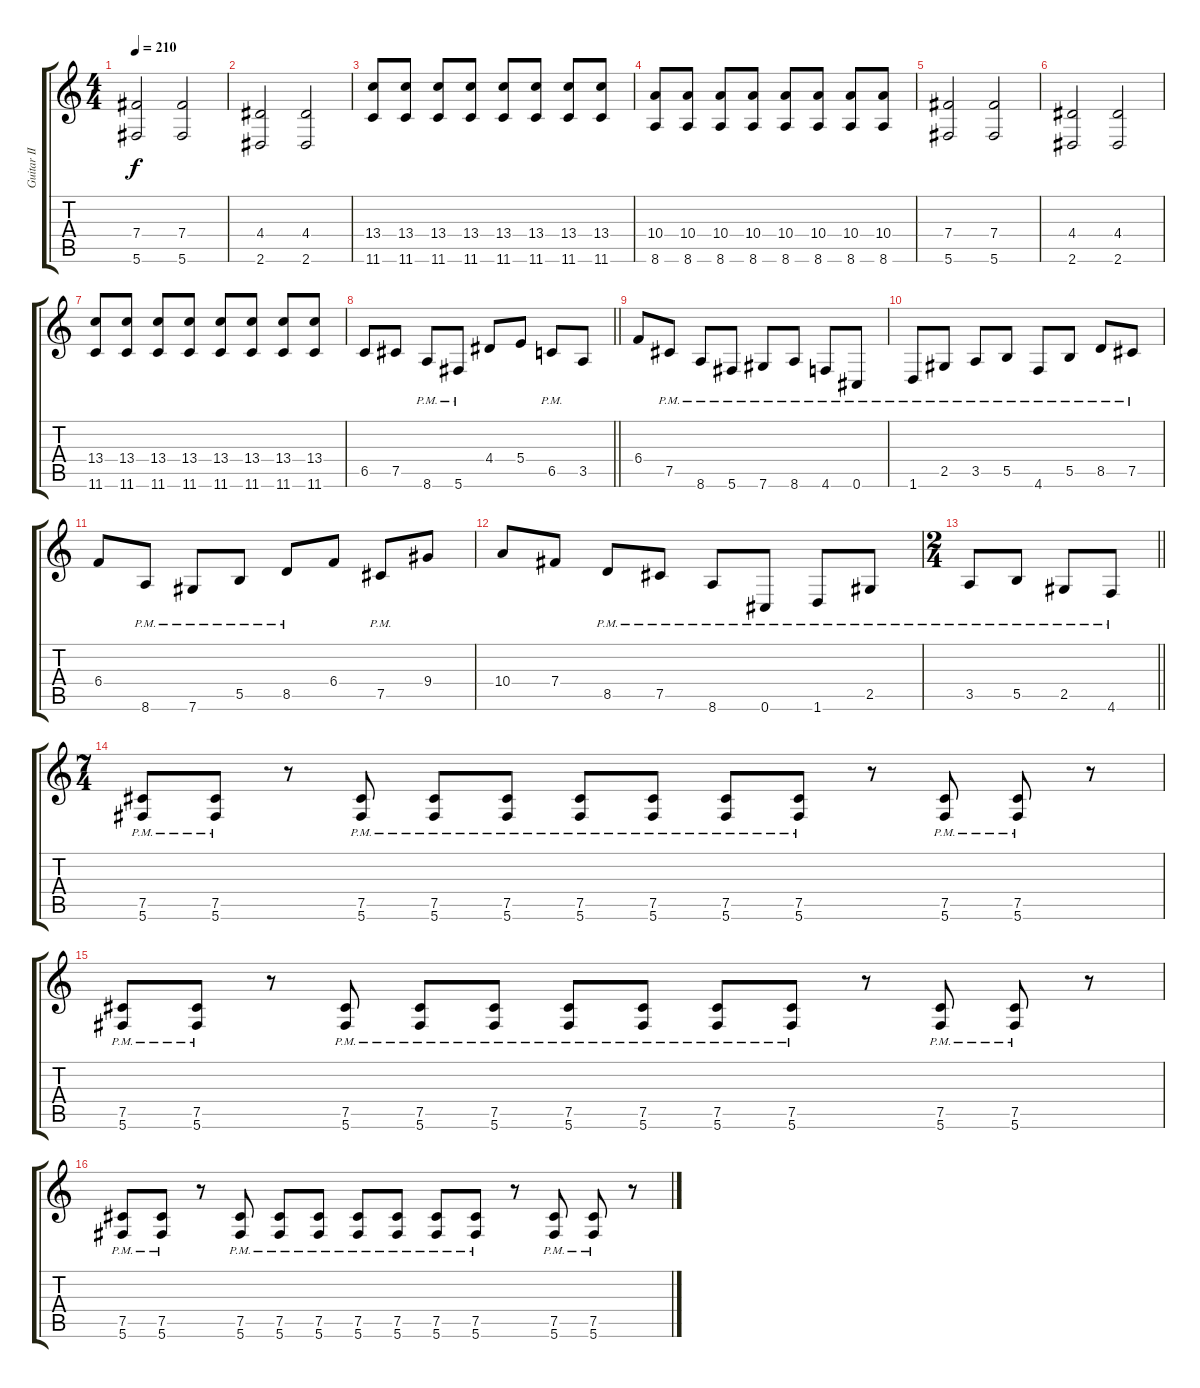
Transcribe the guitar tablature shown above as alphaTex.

\track ("Guitar II" "Guitar II") {instrument distortionguitar}
\staff {score tabs}
\tuning (Db4 Ab3 E3 B2 Gb2 Db2) {hide}
\ts (4 4)
\tempo 210
\clef g2
\ks c
(7.4 5.6).2{dy f} (7.4 5.6).2 |
(4.4 2.6).2 (4.4 2.6).2 |
(13.4 11.6).8 (13.4 11.6).8 (13.4 11.6).8 (13.4 11.6).8 (13.4 11.6).8 (13.4 11.6).8 (13.4 11.6).8 (13.4 11.6).8 |
(10.4 8.6).8 (10.4 8.6).8 (10.4 8.6).8 (10.4 8.6).8 (10.4 8.6).8 (10.4 8.6).8 (10.4 8.6).8 (10.4 8.6).8 |
(7.4 5.6).2 (7.4 5.6).2 |
(4.4 2.6).2 (4.4 2.6).2 |
(13.4 11.6).8 (13.4 11.6).8 (13.4 11.6).8 (13.4 11.6).8 (13.4 11.6).8 (13.4 11.6).8 (13.4 11.6).8 (13.4 11.6).8 |
\barLineRight lightlight
6.5.8 7.5.8 8.6{pm}.8 5.6{pm}.8 4.4.8 5.4.8 6.5{pm}.8 3.5.8 |
6.4.8 7.5{pm}.8 8.6{pm}.8 5.6{pm}.8 7.6{pm}.8 8.6{pm}.8 4.6{pm}.8 0.6{pm}.8 |
1.6{pm}.8 2.5{pm}.8 3.5{pm}.8 5.5{pm}.8 4.6{pm}.8 5.5{pm}.8 8.5{pm}.8 7.5{pm}.8 |
6.4.8 8.6{pm}.8 7.6{pm}.8 5.5{pm}.8 8.5{pm}.8 6.4.8 7.5{pm}.8 9.4.8 |
10.4.8 7.4.8 8.5{pm}.8 7.5{pm}.8 8.6{pm}.8 0.6{pm}.8 1.6{pm}.8 2.5{pm}.8 |
\ts (2 4)
\barLineRight lightlight
3.5{pm}.8 5.5{pm}.8 2.5{pm}.8 4.6{pm}.8 |
\ts (7 4)
(7.5{pm} 5.6{pm}).8 (7.5{pm} 5.6{pm}).8 r.8 (7.5{pm} 5.6{pm}).8 (7.5{pm} 5.6{pm}).8 (7.5{pm} 5.6{pm}).8 (7.5{pm} 5.6{pm}).8 (7.5{pm} 5.6{pm}).8 (7.5{pm} 5.6{pm}).8 (7.5{pm} 5.6{pm}).8 r.8 (7.5{pm} 5.6{pm}).8 (7.5{pm} 5.6{pm}).8 r.8 |
(7.5{pm} 5.6{pm}).8 (7.5{pm} 5.6{pm}).8 r.8 (7.5{pm} 5.6{pm}).8 (7.5{pm} 5.6{pm}).8 (7.5{pm} 5.6{pm}).8 (7.5{pm} 5.6{pm}).8 (7.5{pm} 5.6{pm}).8 (7.5{pm} 5.6{pm}).8 (7.5{pm} 5.6{pm}).8 r.8 (7.5{pm} 5.6{pm}).8 (7.5{pm} 5.6{pm}).8 r.8 |
(7.5{pm} 5.6{pm}).8 (7.5{pm} 5.6{pm}).8 r.8 (7.5{pm} 5.6{pm}).8 (7.5{pm} 5.6{pm}).8 (7.5{pm} 5.6{pm}).8 (7.5{pm} 5.6{pm}).8 (7.5{pm} 5.6{pm}).8 (7.5{pm} 5.6{pm}).8 (7.5{pm} 5.6{pm}).8 r.8 (7.5{pm} 5.6{pm}).8 (7.5{pm} 5.6{pm}).8 r.8
